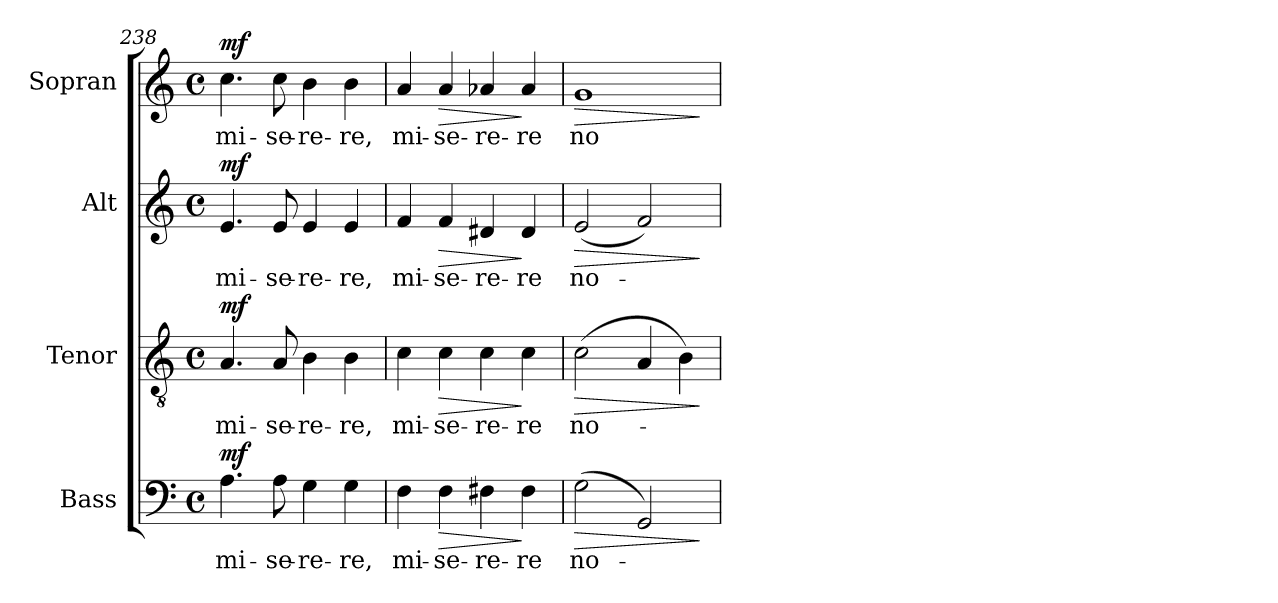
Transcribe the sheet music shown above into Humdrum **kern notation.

**kern	**text	**dynam	**kern	**text	**dynam	**kern	**text	**dynam	**kern	**text	**dynam
*part4	*part4	*part4	*part3	*part3	*part3	*part2	*part2	*part2	*part1	*part1	*part1
*staff4	*staff4	*staff4	*staff3	*staff3	*staff3	*staff2	*staff2	*staff2	*staff1	*staff1	*staff1
*I"Bass	*	*	*I"Tenor	*	*	*I"Alt	*	*	*I"Sopran	*	*
*I'B.	*	*	*I'T.	*	*	*I'A.	*	*	*I'S.	*	*
*clefF4	*	*	*clefGv2	*	*	*clefG2	*	*	*clefG2	*	*
*k[]	*	*	*k[]	*	*	*k[]	*	*	*k[]	*	*
*C:	*	*	*C:	*	*	*C:	*	*	*C:	*	*
*M4/4	*	*	*M4/4	*	*	*M4/4	*	*	*M4/4	*	*
*met(c)	*	*	*met(c)	*	*	*met(c)	*	*	*met(c)	*	*
=238	=238	=238	=238	=238	=238	=238	=238	=238	=238	=238	=238
!	!LO:LY:b	!LO:DY:a	!	!LO:LY:b	!LO:DY:a	!	!LO:LY:b	!LO:DY:a	!	!LO:LY:b	!LO:DY:a
4.A\	mi-	mf	4.A/	mi-	mf	4.e/	mi-	mf	4.cc\	mi-	mf
!	!LO:LY:b	!	!	!LO:LY:b	!	!	!LO:LY:b	!	!	!LO:LY:b	!
8A\	-se-	.	8A/	-se-	.	8e/	-se-	.	8cc\	-se-	.
!	!LO:LY:b	!	!	!LO:LY:b	!	!	!LO:LY:b	!	!	!LO:LY:b	!
4G\	-re-	.	4B\	-re-	.	4e/	-re-	.	4b\	-re-	.
!	!LO:LY:b	!	!	!LO:LY:b	!	!	!LO:LY:b	!	!	!LO:LY:b	!
4G\	-re,	.	4B\	-re,	.	4e/	-re,	.	4b\	-re,	.
!!LO:LB:g=z
=239	=239	=239	=239	=239	=239	=239	=239	=239	=239	=239	=239
!	!LO:LY:b	!	!	!LO:LY:b	!	!	!LO:LY:b	!	!	!LO:LY:b	!
4F\	mi-	.	4c\	mi-	.	4f/	mi-	.	4a/	mi-	.
!	!LO:LY:b	!LO:HP:b	!	!LO:LY:b	!LO:HP:b	!	!LO:LY:b	!LO:HP:b	!	!LO:LY:b	!LO:HP:b
4F\	-se-	>	4c\	-se-	>	4f/	-se-	>	4a/	-se-	>
!	!LO:LY:b	!	!	!LO:LY:b	!	!	!LO:LY:b	!	!	!LO:LY:b	!
4F#X\	-re-	.	4c\	-re-	.	4d#X/	-re-	.	4a-X/	-re-	.
!	!LO:LY:b	!	!	!LO:LY:b	!	!	!LO:LY:b	!	!	!LO:LY:b	!
4F#\	-re	]	4c\	-re	]	4d#/	-re	]	4a-/	-re	]
=240	=240	=240	=240	=240	=240	=240	=240	=240	=240	=240	=240
!	!LO:LY:b	!LO:HP:b	!	!LO:LY:b	!LO:HP:b	!	!LO:LY:b	!LO:HP:b	!	!LO:LY:b	!LO:HP:b
(>2G\	no-	>	(>2c\	no-	>	(<2e/	no-	>	1g	no-	>
2GG/)	.	.	4A/	.	.	2f/)	.	.	.	.	.
.	.	.	4B\)	.	.	.	.	.	.	.	.
.	.	]	.	.	]	.	.	]	.	.	]
=	=	=	=	=	=	=	=	=	=	=	=
*-	*-	*-	*-	*-	*-	*-	*-	*-	*-	*-	*-
